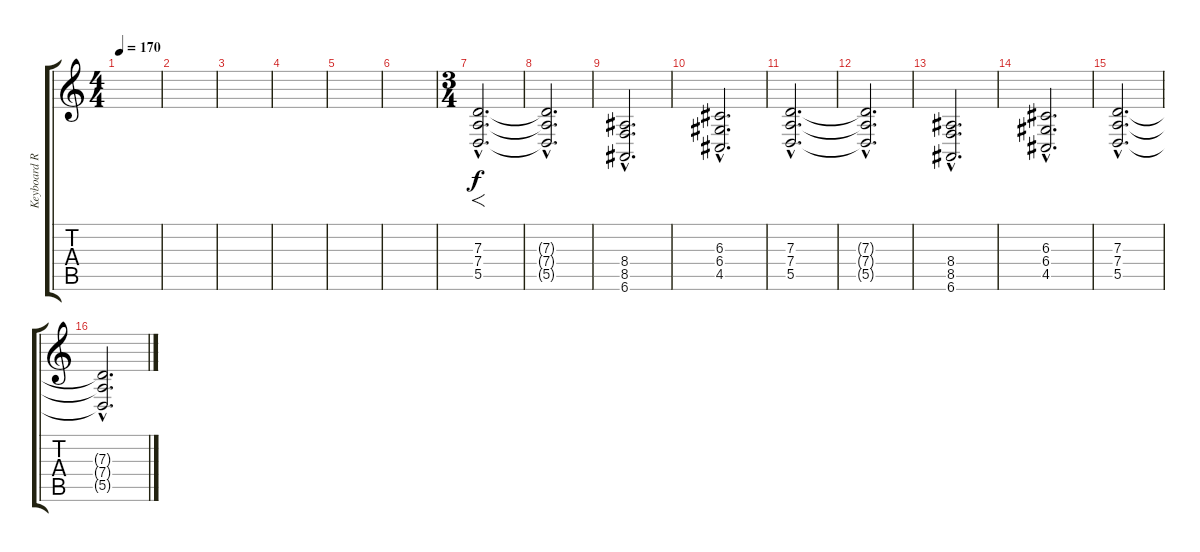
\track ("Keyboard Rhythm" "Keyboard R") {instrument choiraahs}
\staff {score tabs}
\tuning (E4 B3 G3 D3 A2 E2) {hide}
\ts (4 4)
\tempo 170
\clef g2
\ks c
|
|
|
|
|
|
\ts (3 4)
(7.3{hac} 7.4{hac} 5.5{hac}).2{f d} |
(7.3{hac t} 7.4{hac t} 5.5{hac t}).2{d} |
(8.4{hac} 8.5{hac} 6.6{hac}).2{d} |
(6.3{hac} 6.4{hac} 4.5{hac}).2{d} |
(7.3{hac} 7.4{hac} 5.5{hac}).2{d} |
(7.3{hac t} 7.4{hac t} 5.5{hac t}).2{d} |
(8.4{hac} 8.5{hac} 6.6{hac}).2{d} |
(6.3{hac} 6.4{hac} 4.5{hac}).2{d} |
(7.3{hac} 7.4{hac} 5.5{hac}).2{d} |
(7.3{hac t} 7.4{hac t} 5.5{hac t}).2{d}
